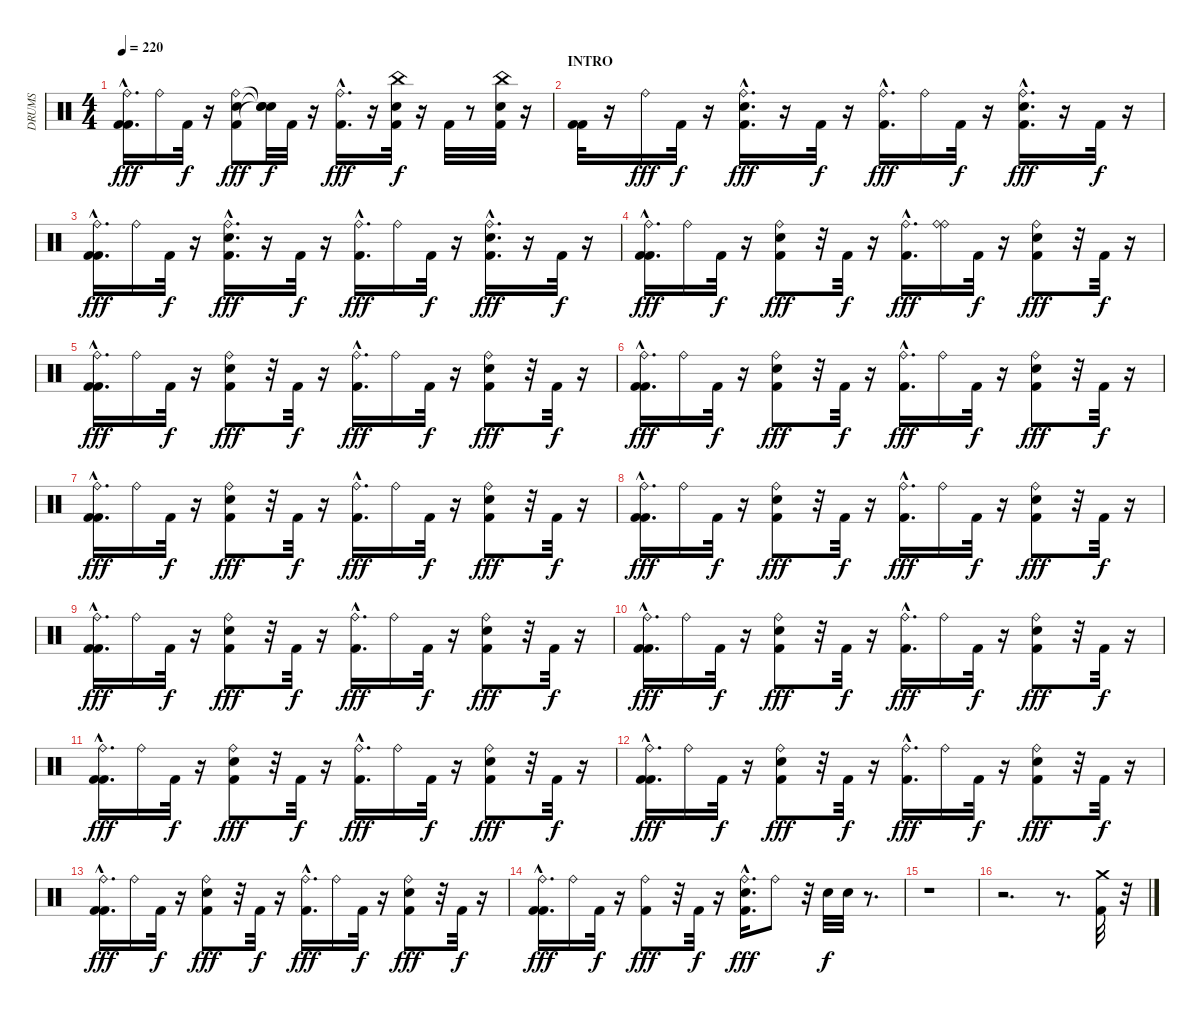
\track ("DRUMS" "DRUMS") {instrument percussion}
\staff {score}
\articulation defaults
\ts (4 4)
\tempo 220
\clef neutral
\ks c
("Ride (bell)"{hac} "Kick (hit) 2"{hac} "Kick (hit) 2"{hac}).16{d dy fff} "Ride (bell)".16 "Kick (hit) 2".32{dy f} r.16 ("Kick (hit) 2" "Electric Snare (hit)" "Ride (bell)").8{dy fff} ("Snare (hit)"{t} "Snare (hit)"{t} "Snare (hit)"{t}).32{dy f} "Kick (hit) 2".32 r.16 ("Ride (bell)"{hac} "Kick (hit) 2"{hac}).16{d dy fff} r.16 ("Kick (hit) 2" "Electric Snare (hit)" "China (hit)").32{dy f} r.16 "Kick (hit) 2".32 r.8 ("Kick (hit) 2" "Electric Snare (hit)" "China (hit)").32 r.16 |
\section ("" "INTRO")
("Kick (hit) 2" "Kick (hit) 2").32 r.16 "Ride (bell)".16{dy fff} "Kick (hit) 2".32{dy f} r.16 ("Kick (hit) 2"{hac} "Electric Snare (hit)"{hac} "Ride (bell)"{hac}).16{d dy fff} r.16 "Kick (hit) 2".32{dy f} r.16 ("Ride (bell)"{hac} "Kick (hit) 2"{hac}).16{d dy fff} "Ride (bell)".16 "Kick (hit) 2".32{dy f} r.16 ("Electric Snare (hit)"{hac} "Kick (hit) 2"{hac} "Ride (bell)"{hac}).16{d dy fff} r.16 "Kick (hit) 2".32{dy f} r.16 |
("Kick (hit) 2"{hac} "Ride (bell)"{hac} "Kick (hit) 2"{hac}).16{d dy fff} "Ride (bell)".16 "Kick (hit) 2".32{dy f} r.16 ("Ride (bell)"{hac} "Electric Snare (hit)"{hac} "Kick (hit) 2"{hac}).16{d dy fff} r.16 "Kick (hit) 2".32{dy f} r.16 ("Kick (hit) 2"{hac} "Ride (bell)"{hac}).16{d dy fff} "Ride (bell)".16 "Kick (hit) 2".32{dy f} r.16 ("Electric Snare (hit)"{hac} "Kick (hit) 2"{hac} "Ride (bell)"{hac}).16{d dy fff} r.16 "Kick (hit) 2".32{dy f} r.16 |
("Kick (hit) 2"{hac} "Kick (hit) 2"{hac} "Ride (bell)"{hac}).16{d dy fff} "Ride (bell)".16 "Kick (hit) 2".32{dy f} r.16 ("Ride (bell)" "Electric Snare (hit)" "Kick (hit) 2").8{dy fff} r.32 "Kick (hit) 2".32{dy f} r.16 ("Kick (hit) 2"{hac} "Ride (bell)"{hac}).16{d dy fff} ("Ride (bell)" "Ride (bell)").16 "Kick (hit) 2".32{dy f} r.16 ("Electric Snare (hit)" "Ride (bell)" "Kick (hit) 2").8{dy fff} r.32 "Kick (hit) 2".32{dy f} r.16 |
("Kick (hit) 2"{hac} "Ride (bell)"{hac} "Kick (hit) 2"{hac}).16{d dy fff} "Ride (bell)".16 "Kick (hit) 2".32{dy f} r.16 ("Kick (hit) 2" "Electric Snare (hit)" "Ride (bell)").8{dy fff} r.32 "Kick (hit) 2".32{dy f} r.16 ("Ride (bell)"{hac} "Kick (hit) 2"{hac}).16{d dy fff} "Ride (bell)".16 "Kick (hit) 2".32{dy f} r.16 ("Electric Snare (hit)" "Ride (bell)" "Kick (hit) 2").8{dy fff} r.32 "Kick (hit) 2".32{dy f} r.16 |
("Kick (hit) 2"{hac} "Ride (bell)"{hac} "Kick (hit) 2"{hac}).16{d dy fff} "Ride (bell)".16 "Kick (hit) 2".32{dy f} r.16 ("Ride (bell)" "Kick (hit) 2" "Electric Snare (hit)").8{dy fff} r.32 "Kick (hit) 2".32{dy f} r.16 ("Ride (bell)"{hac} "Kick (hit) 2"{hac}).16{d dy fff} "Ride (bell)".16 "Kick (hit) 2".32{dy f} r.16 ("Kick (hit) 2" "Ride (bell)" "Electric Snare (hit)").8{dy fff} r.32 "Kick (hit) 2".32{dy f} r.16 |
("Ride (bell)"{hac} "Kick (hit) 2"{hac} "Kick (hit) 2"{hac}).16{d dy fff} "Ride (bell)".16 "Kick (hit) 2".32{dy f} r.16 ("Ride (bell)" "Electric Snare (hit)" "Kick (hit) 2").8{dy fff} r.32 "Kick (hit) 2".32{dy f} r.16 ("Ride (bell)"{hac} "Kick (hit) 2"{hac}).16{d dy fff} "Ride (bell)".16 "Kick (hit) 2".32{dy f} r.16 ("Electric Snare (hit)" "Ride (bell)" "Kick (hit) 2").8{dy fff} r.32 "Kick (hit) 2".32{dy f} r.16 |
("Kick (hit) 2"{hac} "Kick (hit) 2"{hac} "Ride (bell)"{hac}).16{d dy fff} "Ride (bell)".16 "Kick (hit) 2".32{dy f} r.16 ("Ride (bell)" "Kick (hit) 2" "Electric Snare (hit)").8{dy fff} r.32 "Kick (hit) 2".32{dy f} r.16 ("Ride (bell)"{hac} "Kick (hit) 2"{hac}).16{d dy fff} "Ride (bell)".16 "Kick (hit) 2".32{dy f} r.16 ("Kick (hit) 2" "Ride (bell)" "Electric Snare (hit)").8{dy fff} r.32 "Kick (hit) 2".32{dy f} r.16 |
("Kick (hit) 2"{hac} "Ride (bell)"{hac} "Kick (hit) 2"{hac}).16{d dy fff} "Ride (bell)".16 "Kick (hit) 2".32{dy f} r.16 ("Ride (bell)" "Kick (hit) 2" "Electric Snare (hit)").8{dy fff} r.32 "Kick (hit) 2".32{dy f} r.16 ("Ride (bell)"{hac} "Kick (hit) 2"{hac}).16{d dy fff} "Ride (bell)".16 "Kick (hit) 2".32{dy f} r.16 ("Ride (bell)" "Electric Snare (hit)" "Kick (hit) 2").8{dy fff} r.32 "Kick (hit) 2".32{dy f} r.16 |
("Kick (hit) 2"{hac} "Kick (hit) 2"{hac} "Ride (bell)"{hac}).16{d dy fff} "Ride (bell)".16 "Kick (hit) 2".32{dy f} r.16 ("Electric Snare (hit)" "Kick (hit) 2" "Ride (bell)").8{dy fff} r.32 "Kick (hit) 2".32{dy f} r.16 ("Kick (hit) 2"{hac} "Ride (bell)"{hac}).16{d dy fff} "Ride (bell)".16 "Kick (hit) 2".32{dy f} r.16 ("Electric Snare (hit)" "Ride (bell)" "Kick (hit) 2").8{dy fff} r.32 "Kick (hit) 2".32{dy f} r.16 |
("Kick (hit) 2"{hac} "Kick (hit) 2"{hac} "Ride (bell)"{hac}).16{d dy fff} "Ride (bell)".16 "Kick (hit) 2".32{dy f} r.16 ("Ride (bell)" "Kick (hit) 2" "Electric Snare (hit)").8{dy fff} r.32 "Kick (hit) 2".32{dy f} r.16 ("Kick (hit) 2"{hac} "Ride (bell)"{hac}).16{d dy fff} "Ride (bell)".16 "Kick (hit) 2".32{dy f} r.16 ("Ride (bell)" "Electric Snare (hit)" "Kick (hit) 2").8{dy fff} r.32 "Kick (hit) 2".32{dy f} r.16 |
("Kick (hit) 2"{hac} "Ride (bell)"{hac} "Kick (hit) 2"{hac}).16{d dy fff} "Ride (bell)".16 "Kick (hit) 2".32{dy f} r.16 ("Kick (hit) 2" "Ride (bell)" "Electric Snare (hit)").8{dy fff} r.32 "Kick (hit) 2".32{dy f} r.16 ("Kick (hit) 2"{hac} "Ride (bell)"{hac}).16{d dy fff} "Ride (bell)".16 "Kick (hit) 2".32{dy f} r.16 ("Electric Snare (hit)" "Ride (bell)" "Kick (hit) 2").8{dy fff} r.32 "Kick (hit) 2".32{dy f} r.16 |
("Kick (hit) 2"{hac} "Kick (hit) 2"{hac} "Ride (bell)"{hac}).16{d dy fff} "Ride (bell)".16 "Kick (hit) 2".32{dy f} r.16 ("Electric Snare (hit)" "Ride (bell)" "Kick (hit) 2").8{dy fff} r.32 "Kick (hit) 2".32{dy f} r.16 ("Kick (hit) 2"{hac} "Ride (bell)"{hac}).16{d dy fff} "Ride (bell)".16 "Kick (hit) 2".32{dy f} r.16 ("Electric Snare (hit)" "Kick (hit) 2" "Ride (bell)").8{dy fff} r.32 "Kick (hit) 2".32{dy f} r.16 |
("Kick (hit) 2"{hac} "Ride (bell)"{hac} "Kick (hit) 2"{hac}).16{d dy fff} "Ride (bell)".16 "Kick (hit) 2".32{dy f} r.16 ("Ride (bell)" "Kick (hit) 2").8{dy fff} r.32 "Kick (hit) 2".32{dy f} r.16 ("Kick (hit) 2"{hac} "Ride (bell)"{hac} "Electric Snare (hit)"{hac}).16{d dy fff} "Ride (bell)".8 r.32 "Electric Snare (hit)".32{dy f} "Electric Snare (hit)".32 r.8{d} |
r.1 |
r.2{d} r.8{d} ("Crash medium (hit)" "Kick (hit) 2").32 r.32
